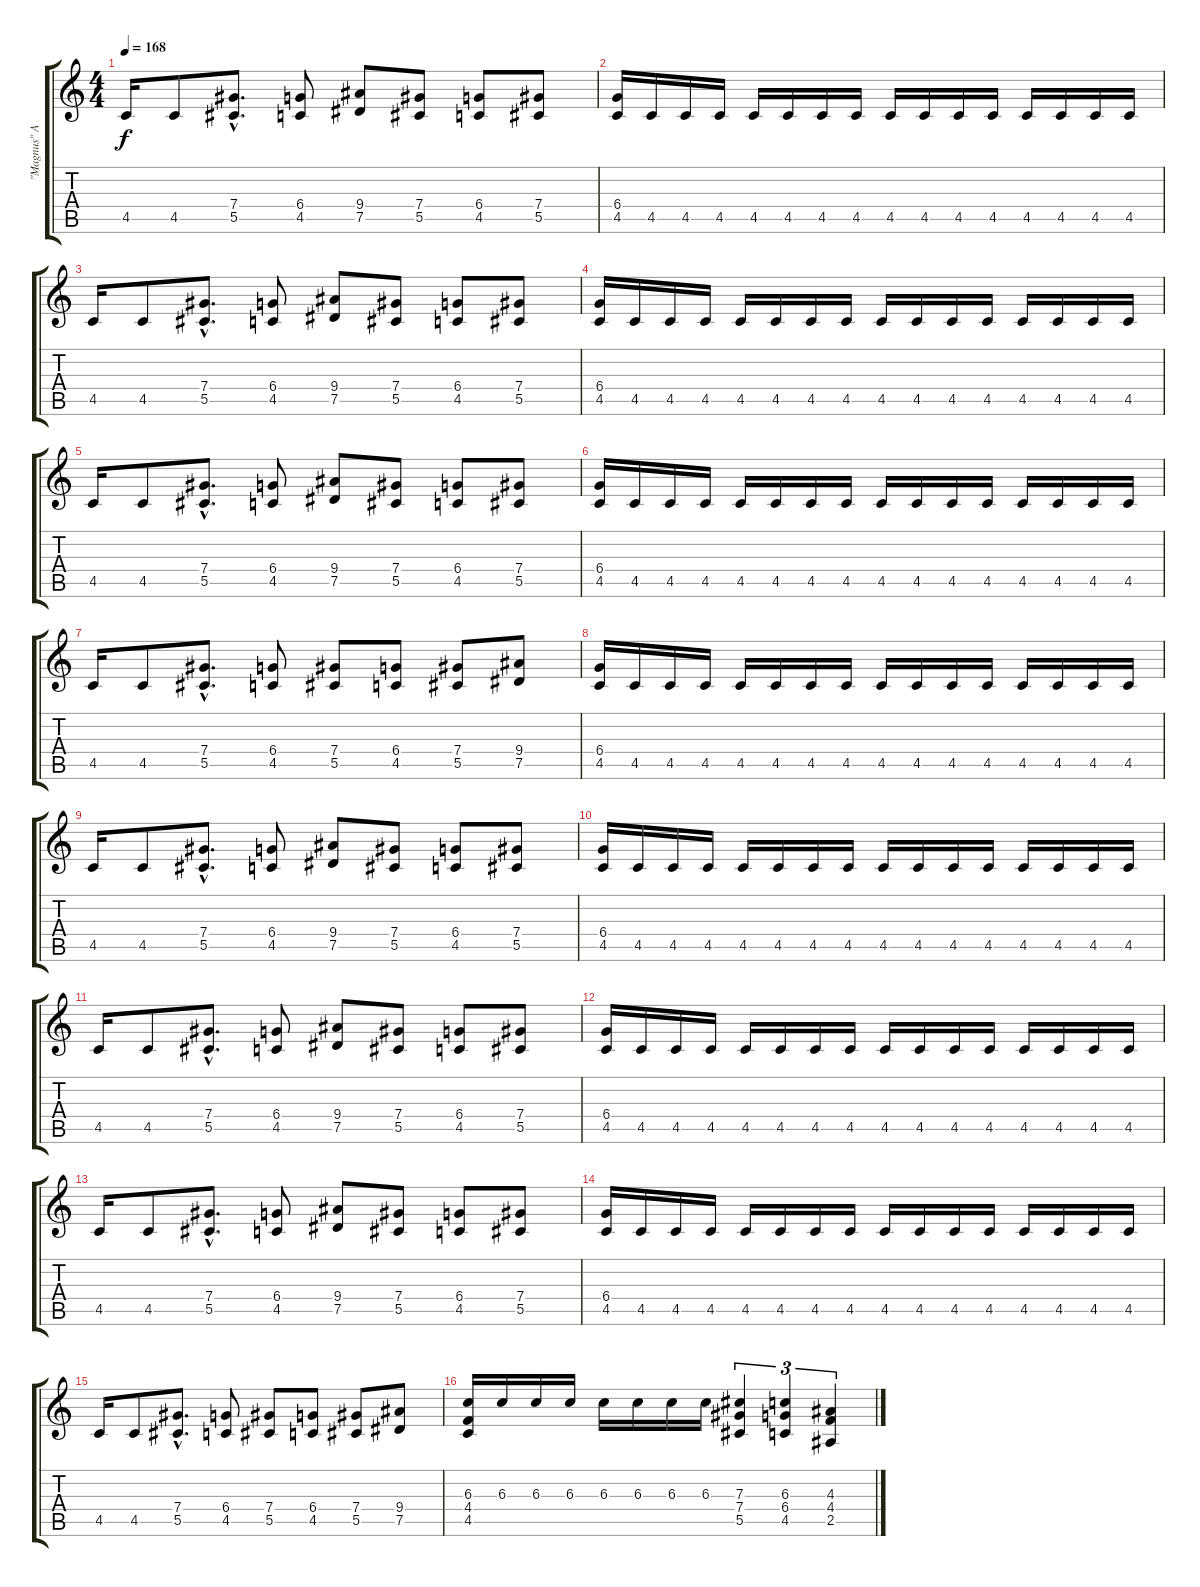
\track ("\"Magnus\" Armin Siepen" "\"Magnus\" A") {instrument distortionguitar}
\staff {score tabs}
\tuning (Eb4 Bb3 Gb3 Db3 Ab2 Eb2) {hide}
\ts (4 4)
\tempo 168
\clef g2
\ks c
4.5.16{dy f} 4.5.8 (7.4{hac} 5.5).8{d} (6.4 4.5).8 (9.4 7.5).8 (7.4 5.5).8 (6.4 4.5).8 (7.4 5.5).8 |
(6.4 4.5).16 4.5.16 4.5.16 4.5.16 4.5.16 4.5.16 4.5.16 4.5.16 4.5.16 4.5.16 4.5.16 4.5.16 4.5.16 4.5.16 4.5.16 4.5.16 |
4.5.16 4.5.8 (7.4{hac} 5.5).8{d} (6.4 4.5).8 (9.4 7.5).8 (7.4 5.5).8 (6.4 4.5).8 (7.4 5.5).8 |
(6.4 4.5).16 4.5.16 4.5.16 4.5.16 4.5.16 4.5.16 4.5.16 4.5.16 4.5.16 4.5.16 4.5.16 4.5.16 4.5.16 4.5.16 4.5.16 4.5.16 |
4.5.16 4.5.8 (7.4{hac} 5.5).8{d} (6.4 4.5).8 (9.4 7.5).8 (7.4 5.5).8 (6.4 4.5).8 (7.4 5.5).8 |
(6.4 4.5).16 4.5.16 4.5.16 4.5.16 4.5.16 4.5.16 4.5.16 4.5.16 4.5.16 4.5.16 4.5.16 4.5.16 4.5.16 4.5.16 4.5.16 4.5.16 |
4.5.16 4.5.8 (7.4{hac} 5.5{hac}).8{d} (6.4 4.5).8 (7.4 5.5).8 (6.4 4.5).8 (7.4 5.5).8 (9.4 7.5).8 |
(6.4 4.5).16 4.5.16 4.5.16 4.5.16 4.5.16 4.5.16 4.5.16 4.5.16 4.5.16 4.5.16 4.5.16 4.5.16 4.5.16 4.5.16 4.5.16 4.5.16 |
4.5.16 4.5.8 (7.4{hac} 5.5).8{d} (6.4 4.5).8 (9.4 7.5).8 (7.4 5.5).8 (6.4 4.5).8 (7.4 5.5).8 |
(6.4 4.5).16 4.5.16 4.5.16 4.5.16 4.5.16 4.5.16 4.5.16 4.5.16 4.5.16 4.5.16 4.5.16 4.5.16 4.5.16 4.5.16 4.5.16 4.5.16 |
4.5.16 4.5.8 (7.4{hac} 5.5).8{d} (6.4 4.5).8 (9.4 7.5).8 (7.4 5.5).8 (6.4 4.5).8 (7.4 5.5).8 |
(6.4 4.5).16 4.5.16 4.5.16 4.5.16 4.5.16 4.5.16 4.5.16 4.5.16 4.5.16 4.5.16 4.5.16 4.5.16 4.5.16 4.5.16 4.5.16 4.5.16 |
4.5.16 4.5.8 (7.4{hac} 5.5).8{d} (6.4 4.5).8 (9.4 7.5).8 (7.4 5.5).8 (6.4 4.5).8 (7.4 5.5).8 |
(6.4 4.5).16 4.5.16 4.5.16 4.5.16 4.5.16 4.5.16 4.5.16 4.5.16 4.5.16 4.5.16 4.5.16 4.5.16 4.5.16 4.5.16 4.5.16 4.5.16 |
4.5.16 4.5.8 (7.4{hac} 5.5{hac}).8{d} (6.4 4.5).8 (7.4 5.5).8 (6.4 4.5).8 (7.4 5.5).8 (9.4 7.5).8 |
(6.3 4.4 4.5).16 6.3.16 6.3.16 6.3.16 6.3.16 6.3.16 6.3.16 6.3.16 (7.3 7.4 5.5).4{tu (3 2)} (6.3 6.4 4.5).4{tu (3 2)} (4.3 4.4 2.5).4{tu (3 2)}
